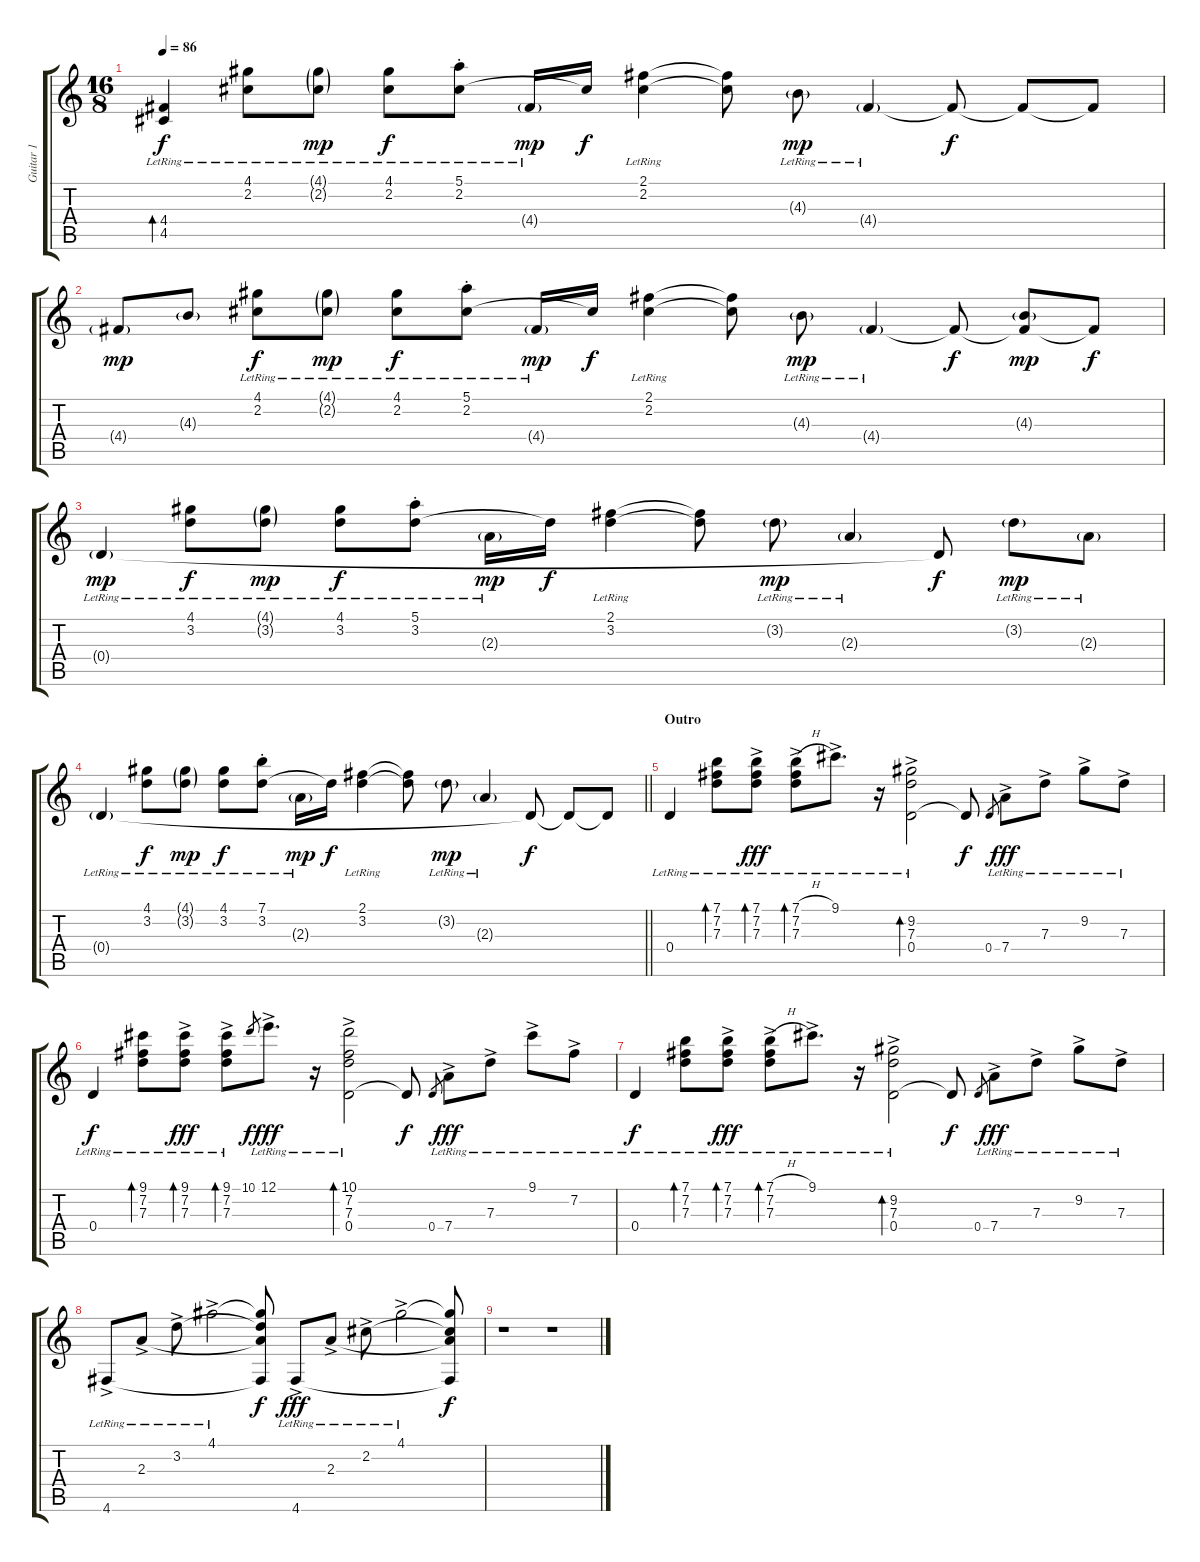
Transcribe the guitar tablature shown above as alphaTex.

\track ("Guitar 1" "Guitar 1") {instrument electricguitarjazz}
\staff {score tabs}
\tuning (E4 B3 G3 D3 A2 D2) {hide}
\ts (16 8)
\tempo 86
\clef g2
\ks c
(4.4{lr} 4.5).4{bd 120 dy f} (4.1{lr} 2.2{lr}).8 (4.1{g lr} 2.2{g lr}).8{dy mp} (4.1{lr} 2.2{lr}).8{dy f} (5.1{st lr} 2.2{st lr}).8 4.4{g lr}.16{dy mp} 2.2{t}.16{dy f} (2.1{lr} 2.2{lr}).4 (2.1{t} 2.2{t}).8 4.3{g lr}.8{dy mp} 4.4{g lr}.4 4.4{t}.8{dy f} 4.4{t}.8 4.4{t}.8 |
4.4{g}.8{dy mp} 4.3{g}.8 (4.1{lr} 2.2{lr}).8{dy f} (4.1{g lr} 2.2{g lr}).8{dy mp} (4.1{lr} 2.2{lr}).8{dy f} (5.1{st lr} 2.2{st lr}).8 4.4{g lr}.16{dy mp} 2.2{t}.16{dy f} (2.1{lr} 2.2{lr}).4 (2.1{t} 2.2{t}).8 4.3{g lr}.8{dy mp} 4.4{g lr}.4 4.4{t}.8{dy f} (4.3{g} 4.4{t}).8{dy mp} 4.4{t}.8{dy f} |
0.4{g lr}.4{dy mp} (4.1{lr} 3.2{lr}).8{dy f} (4.1{g lr} 3.2{g lr}).8{dy mp} (4.1{lr} 3.2{lr}).8{dy f} (5.1{st lr} 3.2{st lr}).8 2.3{g lr}.16{dy mp} 3.2{t}.16{dy f} (2.1{lr} 3.2{lr}).4 (2.1{t} 3.2{t}).8 3.2{g lr}.8{dy mp} 2.3{g lr}.4 0.4{t}.8{dy f} 3.2{g lr}.8{dy mp} 2.3{g lr}.8 |
\barLineRight lightlight
0.4{g lr}.4 (4.1{lr} 3.2{lr}).8{dy f} (4.1{g lr} 3.2{g lr}).8{dy mp} (4.1{lr} 3.2{lr}).8{dy f} (7.1{st lr} 3.2{st lr}).8 2.3{g lr}.16{dy mp} 3.2{t}.16{dy f} (2.1{lr} 3.2{lr}).4 (2.1{t} 3.2{t}).8 3.2{g lr}.8{dy mp} 2.3{g lr}.4 0.4{t}.8{dy f} 0.4{t}.8 0.4{t}.8 |
\section ("" "Outro")
0.4{lr}.4{volume 10 balance 8 instrument acousticguitarsteel} (7.1{lr} 7.2 7.3{lr}).8{bd 60} (7.1{ac lr} 7.2{ac} 7.3{ac lr}).8{bd 60 dy fff} (7.1{h ac lr} 7.2{ac lr} 7.3{ac lr}).8{bd 60} 9.1{ac lr}.8{d} r.16 (9.2{ac lr} 7.3{ac lr} 0.4{ac lr}).2{bd 60} 0.4{t}.8{dy f} 0.4.8{gr} 7.4{ac lr}.8{dy fff} 7.3{ac lr}.8 9.2{ac lr}.8 7.3{ac lr}.8 |
0.4{lr}.4{dy f} (9.1{lr} 7.2{lr} 7.3{lr}).8{bd 60} (9.1{ac lr} 7.2{ac lr} 7.3{ac lr}).8{bd 60 dy fff} (9.1{ac lr} 7.2{ac lr} 7.3{ac lr}).8{bd 60} 10.1.8{gr dy f} 12.1{ac lr}.8{d dy fff} r.16 (10.1{ac lr} 7.2{ac lr} 7.3{ac lr} 0.4{ac lr}).2{bd 60} 0.4{t}.8{dy f} 0.4.8{gr} 7.4{ac lr}.8{dy fff} 7.3{ac lr}.8 9.1{ac lr}.8 7.2{ac lr}.8 |
0.4{lr}.4{dy f} (7.1{lr} 7.2{lr} 7.3{lr}).8{bd 60} (7.1{ac lr} 7.2{ac lr} 7.3{ac lr}).8{bd 60 dy fff} (7.1{h ac lr} 7.2{ac lr} 7.3{ac lr}).8{bd 60} 9.1{ac lr}.8{d} r.16 (9.2{ac lr} 7.3{ac lr} 0.4{ac lr}).2{bd 60} 0.4{t}.8{dy f} 0.4.8{gr} 7.4{ac lr}.8{dy fff} 7.3{ac lr}.8 9.2{ac lr}.8 7.3{ac lr}.8 |
4.6{ac lr}.8 2.3{ac lr}.8 3.2{ac lr}.8 4.1{ac lr}.2 (4.1{t} 3.2{t} 2.3{t} 4.6{t}).8{dy f} 4.6{ac lr}.8{dy fff} 2.3{ac lr}.8 2.2{ac lr}.8 4.1{ac lr}.2 (4.1{t} 2.2{t} 2.3{t} 4.6{t}).8{dy f} |
r.1 r.1
